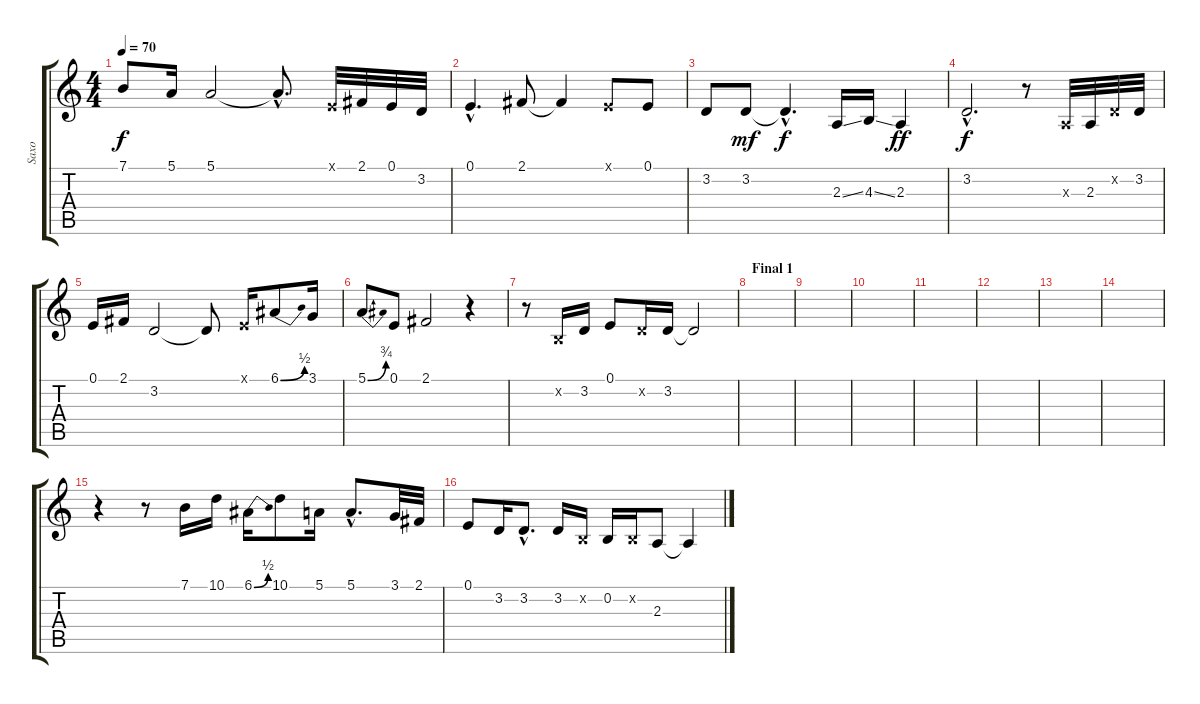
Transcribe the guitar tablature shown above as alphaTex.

\track ("Saxo" "Saxo") {instrument altosax}
\staff {score tabs}
\tuning (E4 B3 G3 D3 A2 E2) {hide}
\ts (4 4)
\tempo 70
\clef g2
\ks c
7.1.8{dy f} 5.1.16 5.1.2 5.1{hac t}.8{d} 0.1{x}.32 2.1.32 0.1.32 3.2.32 |
0.1{hac}.4{d} 2.1.8 2.1{t}.4 0.1{x}.8 0.1.8 |
3.2.8 3.2.8{dy mf} 3.2{hac t}.4{d dy f} 2.3{ss}.16 4.3{ss}.16 2.3.4{dy ff} |
3.2{hac}.2{d dy f} r.8 2.3{x}.32 2.3.32 3.2{x}.32 3.2.32 |
0.1.16 2.1.16 3.2.2 3.2{t}.8 0.1{x}.16 6.1{be (bend 0 0 60 2)}.8 3.1.16 |
5.1{be (bend 0 0 60 3)}.8 0.1.8 2.1.2 r.4 |
r.8 0.2{x}.16 3.2.16 0.1.8 3.2{x}.16 3.2.16 3.2{t}.2 |
\section ("" "Final 1")
|
|
|
|
|
|
|
r.4 r.8 7.1.16 10.1.16 6.1{be (bend 0 0 60 2)}.16 10.1.8 5.1.16 5.1{hac}.8{d} 3.1.32 2.1.32 |
0.1.8 3.2.16 3.2{hac}.8{d} 3.2.16 0.2{x}.16 0.2.16 0.2{x}.16 2.3.8 2.3{t}.4
